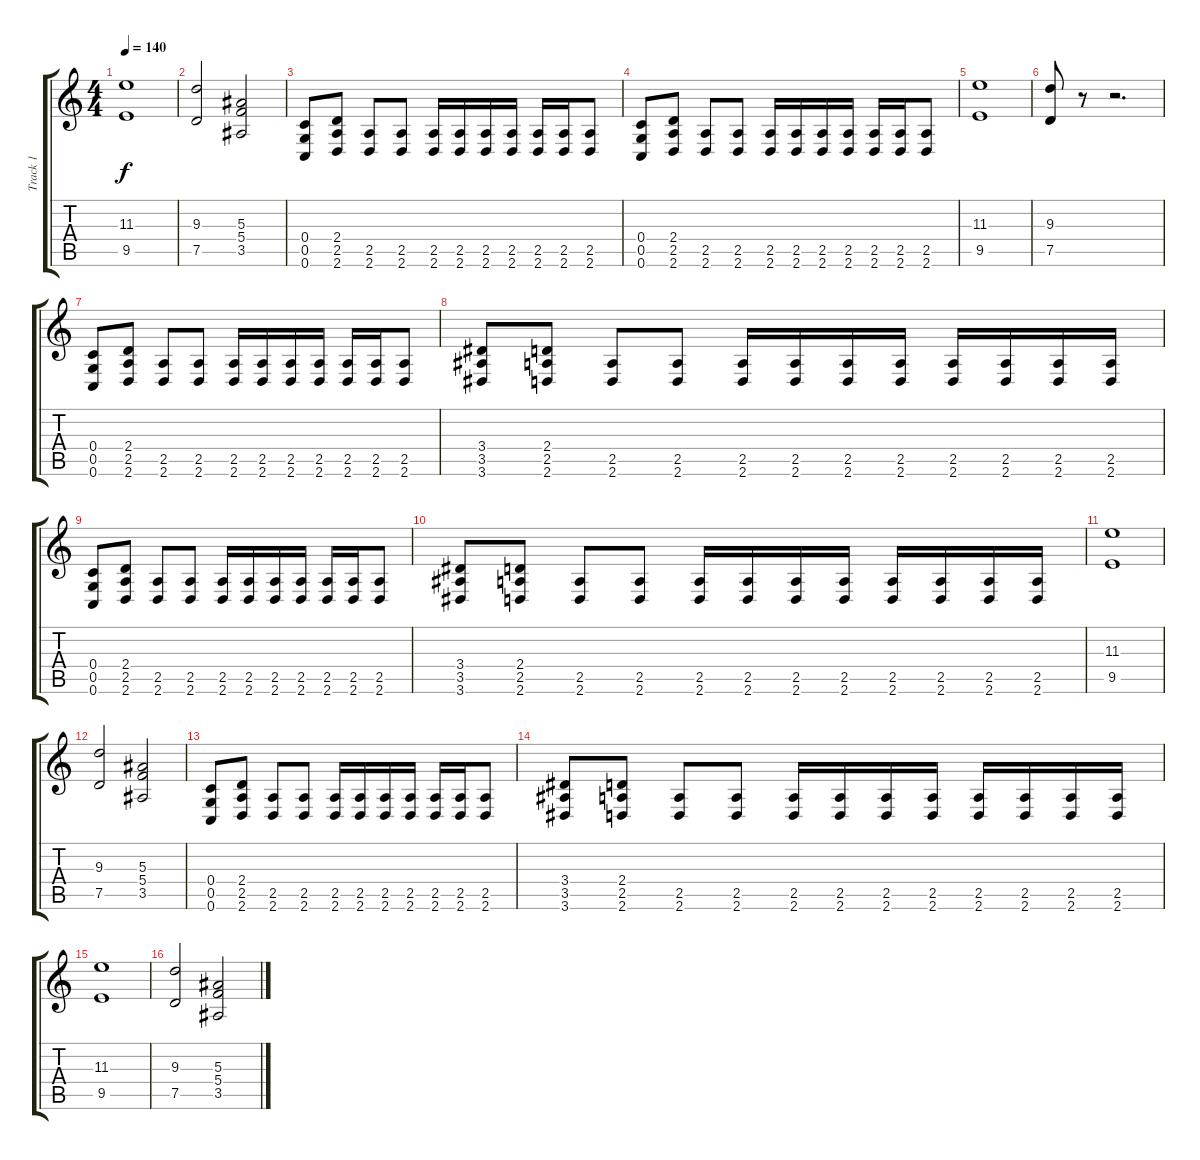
\track ("Track 1" "Track 1") {instrument distortionguitar}
\staff {score tabs}
\tuning (D4 A3 F3 C3 G2 C2) {hide}
\ts (4 4)
\tempo 140
\clef g2
\ks c
(11.3 9.5).1{dy f volume 15 balance 0} |
(9.3 7.5).2 (5.3 5.4 3.5).2 |
(0.4 0.5 0.6).8 (2.4 2.5 2.6).8 (2.5 2.6).8 (2.5 2.6).8 (2.5 2.6).16 (2.5 2.6).16 (2.5 2.6).16 (2.5 2.6).16 (2.5 2.6).16 (2.5 2.6).16 (2.5 2.6).8 |
(0.4 0.5 0.6).8 (2.4 2.5 2.6).8 (2.5 2.6).8 (2.5 2.6).8 (2.5 2.6).16 (2.5 2.6).16 (2.5 2.6).16 (2.5 2.6).16 (2.5 2.6).16 (2.5 2.6).16 (2.5 2.6).8 |
(11.3 9.5).1 |
(9.3 7.5).8 r.8 r.2{d} |
(0.4 0.5 0.6).8 (2.4 2.5 2.6).8 (2.5 2.6).8 (2.5 2.6).8 (2.5 2.6).16 (2.5 2.6).16 (2.5 2.6).16 (2.5 2.6).16 (2.5 2.6).16 (2.5 2.6).16 (2.5 2.6).8 |
(3.4 3.5 3.6).8 (2.4 2.5 2.6).8 (2.5 2.6).8 (2.5 2.6).8 (2.5 2.6).16 (2.5 2.6).16 (2.5 2.6).16 (2.5 2.6).16 (2.5 2.6).16 (2.5 2.6).16 (2.5 2.6).16 (2.5 2.6).16 |
(0.4 0.5 0.6).8 (2.4 2.5 2.6).8 (2.5 2.6).8 (2.5 2.6).8 (2.5 2.6).16 (2.5 2.6).16 (2.5 2.6).16 (2.5 2.6).16 (2.5 2.6).16 (2.5 2.6).16 (2.5 2.6).8 |
(3.4 3.5 3.6).8 (2.4 2.5 2.6).8 (2.5 2.6).8 (2.5 2.6).8 (2.5 2.6).16 (2.5 2.6).16 (2.5 2.6).16 (2.5 2.6).16 (2.5 2.6).16 (2.5 2.6).16 (2.5 2.6).16 (2.5 2.6).16 |
(11.3 9.5).1 |
(9.3 7.5).2 (5.3 5.4 3.5).2 |
(0.4 0.5 0.6).8 (2.4 2.5 2.6).8 (2.5 2.6).8 (2.5 2.6).8 (2.5 2.6).16 (2.5 2.6).16 (2.5 2.6).16 (2.5 2.6).16 (2.5 2.6).16 (2.5 2.6).16 (2.5 2.6).8 |
(3.4 3.5 3.6).8 (2.4 2.5 2.6).8 (2.5 2.6).8 (2.5 2.6).8 (2.5 2.6).16 (2.5 2.6).16 (2.5 2.6).16 (2.5 2.6).16 (2.5 2.6).16 (2.5 2.6).16 (2.5 2.6).16 (2.5 2.6).16 |
(11.3 9.5).1 |
(9.3 7.5).2 (5.3 5.4 3.5).2
